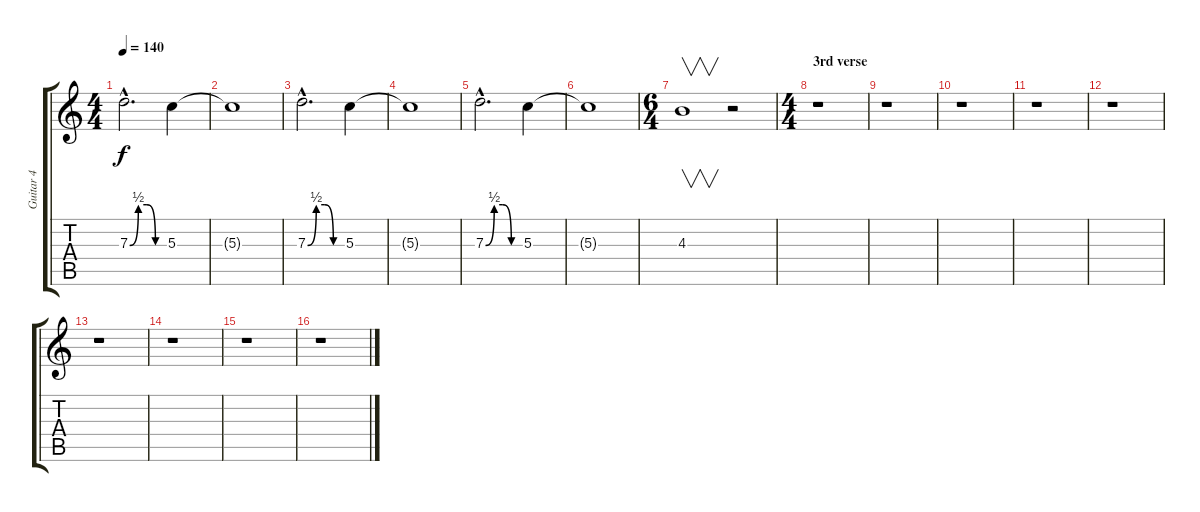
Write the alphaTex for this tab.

\track ("Guitar 4" "Guitar 4") {instrument distortionguitar}
\staff {score tabs}
\tuning (E4 B3 G3 D3 A2 E2) {hide}
\ts (4 4)
\tempo 140
\clef g2
\ks c
7.3{be (custom 0 0 15 2 30 2 45 0 60 0) hac}.2{d dy f} 5.3.4 |
5.3{t}.1 |
7.3{be (custom 0 0 15 2 30 2 45 0 60 0) hac}.2{d} 5.3.4 |
5.3{t}.1 |
7.3{be (custom 0 0 15 2 30 2 45 0 60 0) hac}.2{d} 5.3.4 |
5.3{t}.1 |
\ts (6 4)
4.3.1{v} r.2 |
\ts (4 4)
\section ("" "3rd verse")
r.1 |
r.1 |
r.1 |
r.1 |
r.1 |
r.1 |
r.1 |
r.1 |
r.1
